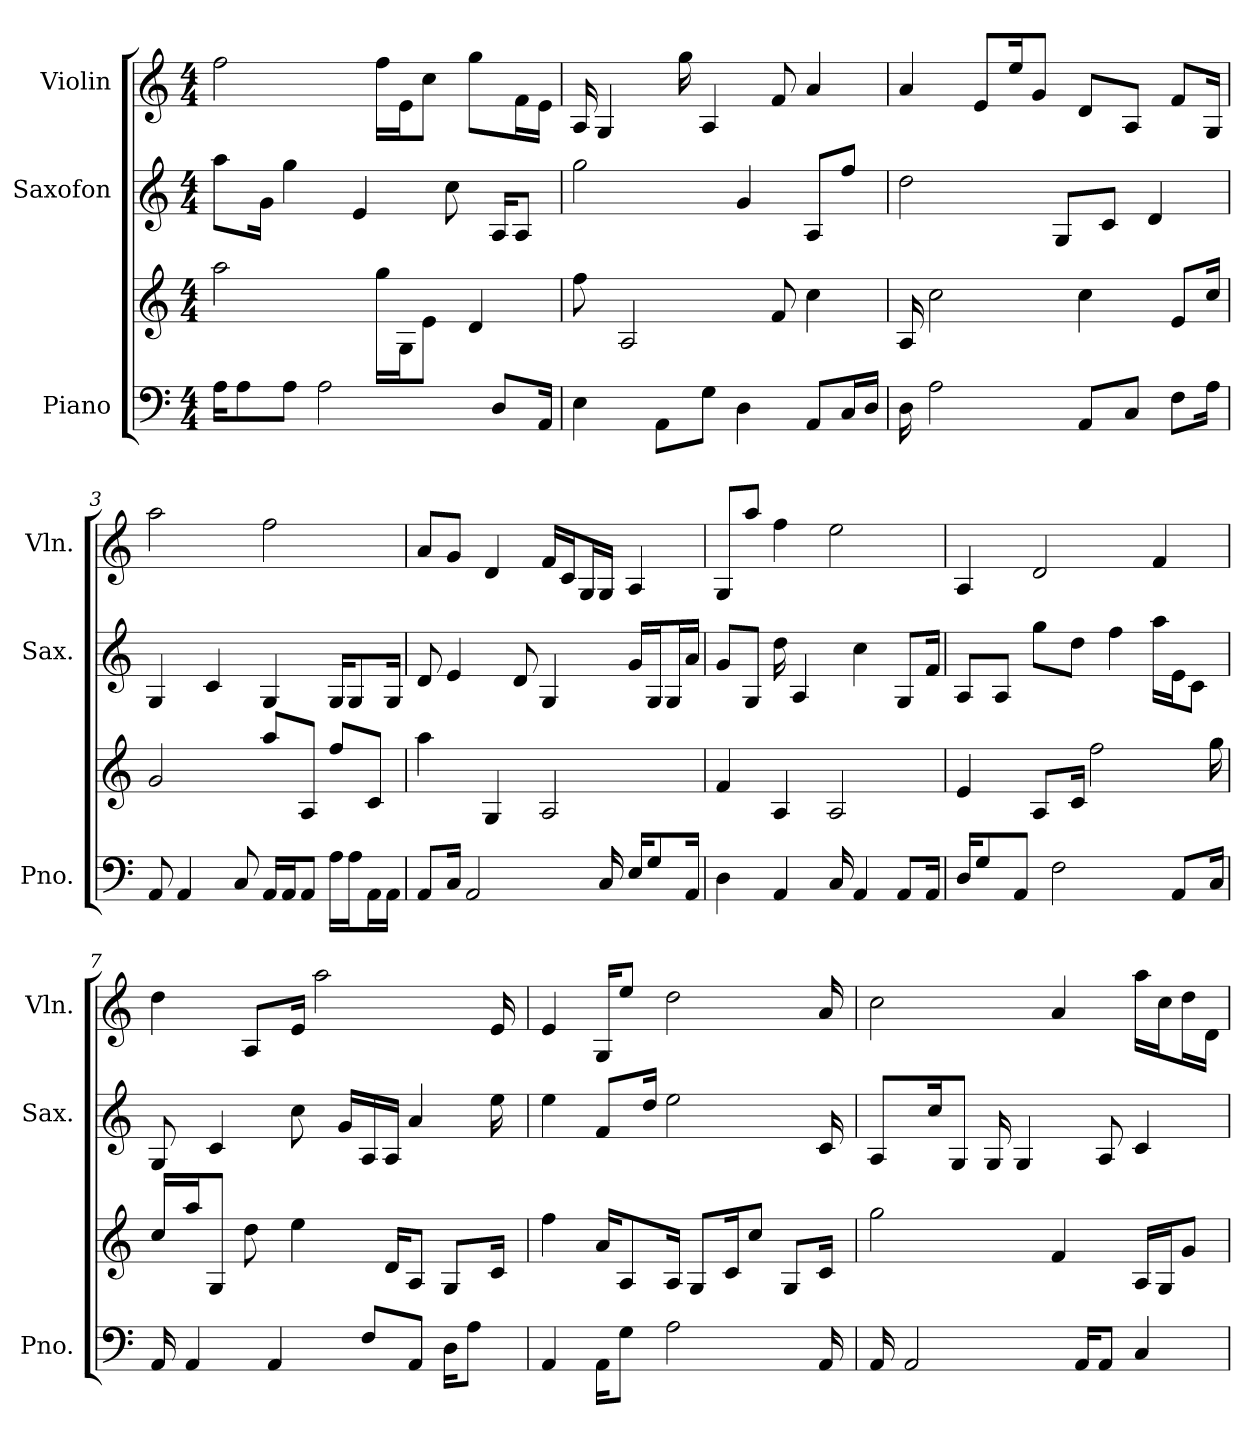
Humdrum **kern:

**kern	**kern	**kern	**kern
*part3	*part3	*part2	*part1
*staff4	*staff3	*staff2	*staff1
*I"Piano	*	*I"Saxofon	*I"Violin
*I'Pno.	*	*I'Sax.	*I'Vln.
*clefF4	*clefG2	*clefG2	*clefG2
*M4/4	*M4/4	*M4/4	*M4/4
=	=	=	=
16A\KL	2aa	8aa\L	2ff
8A\	.	.	.
.	.	16g\Jk	.
8A\J	.	4gg	.
2A	.	.	.
.	.	4e	.
.	16gg\LL	.	16ff\LL
.	16G\J	.	16e\J
.	8e\J	.	8cc\J
.	.	8cc	.
.	4d	.	8gg\L
8D/L	.	16A/KL	.
.	.	8A/J	16f\L
16AA/Jk	.	.	16e\JJ
=1	=1	=1	=1
4E	8ff	2gg	16A
.	.	.	4G
.	2A	.	.
8AA\L	.	.	.
.	.	.	16gg
8G\J	.	.	4A
4D	.	4g	.
.	8f	.	8f
8AA/L	4cc	8A/L	4a
16C/L	.	8ff/J	.
16D/JJ	.	.	.
=2	=2	=2	=2
16D	16A	2dd	4a
2A	2cc	.	.
.	.	.	8e/L
.	.	.	16ee/K
.	.	.	8g/J
.	.	8G/L	.
8AA/L	4cc	.	8d/L
.	.	8c/J	.
8C/J	.	.	8A/J
.	.	4d	.
8F\L	8e/L	.	8f/L
16A\Jk	16cc/Jk	.	16G/Jk
=3	=3	=3	=3
8AA	2g	4G	2aa
4AA	.	.	.
.	.	4c	.
8C	.	.	.
16AA/LL	8aa/L	4G	2ff
16AA/J	.	.	.
8AA/J	8A/J	.	.
16A\LL	8ff/L	16G/KL	.
16A\J	.	8G/	.
16AA\L	8c/J	.	.
16AA\JJ	.	16G/Jk	.
=4	=4	=4	=4
8AA/L	4aa	8d	8a/L
16C/Jk	.	4e	8g/J
2AA	.	.	.
.	4G	.	4d
.	.	8d	.
.	2A	4G	16f/LL
.	.	.	16c/J
.	.	.	16G/L
16C	.	.	16G/JJ
16E/KL	.	16g/LL	4A
8G/	.	16G/J	.
.	.	16G/L	.
16AA/Jk	.	16a/JJ	.
=5	=5	=5	=5
4D	4f	8g/L	8G/L
.	.	8G/J	8aa/J
4AA	4A	16dd	4ff
.	.	4A	.
16C	2A	.	2ee
4AA	.	4cc	.
8AA/L	.	8G/L	.
16AA/Jk	.	16f/Jk	.
=6	=6	=6	=6
16D/KL	4e	8A/L	4A
8G/	.	.	.
.	.	8A/J	.
8AA/J	.	.	.
.	8A/L	8gg\L	2d
2F	.	.	.
.	16c/Jk	8dd\J	.
.	2ff	.	.
.	.	4ff	.
.	.	16aa\LL	4f
8AA/L	.	16e\J	.
.	.	8c\J	.
16C/Jk	16gg	.	.
=7	=7	=7	=7
16AA	16cc/LL	8G	4dd
4AA	16aa/J	.	.
.	8G/J	4c	.
.	8dd	.	8A/L
4AA	.	.	.
.	4ee	8cc	16e/Jk
.	.	.	2aa
.	.	16g/LL	.
8F/L	.	16A/	.
.	16d/KL	16A/JJ	.
8AA/J	8A/J	4a	.
16D\KL	8G/L	.	.
8A\J	.	.	.
.	16c/Jk	16ee	16e
=8	=8	=8	=8
4AA	4ff	4ee	4e
16AA\KL	16a/KL	8f/L	16G/KL
8G\J	8A/	.	8ee/J
.	.	16dd/Jk	.
2A	16A/Jk	2ee	2dd
.	8G/L	.	.
.	16c/K	.	.
.	8cc/J	.	.
.	8G/L	.	.
16AA	16c/Jk	16c	16a
=9	=9	=9	=9
16AA	2gg	8A/L	2cc
2AA	.	.	.
.	.	16cc/K	.
.	.	8G/J	.
.	.	16G	.
.	.	4G	.
.	4f	.	4a
16AA/KL	.	.	.
8AA/J	.	8A	.
4C	16A/LL	4c	16aa\LL
.	16G/J	.	16cc\J
.	8g/J	.	16dd\L
.	.	.	16d\JJ
=	=	=	=
*-	*-	*-	*-
